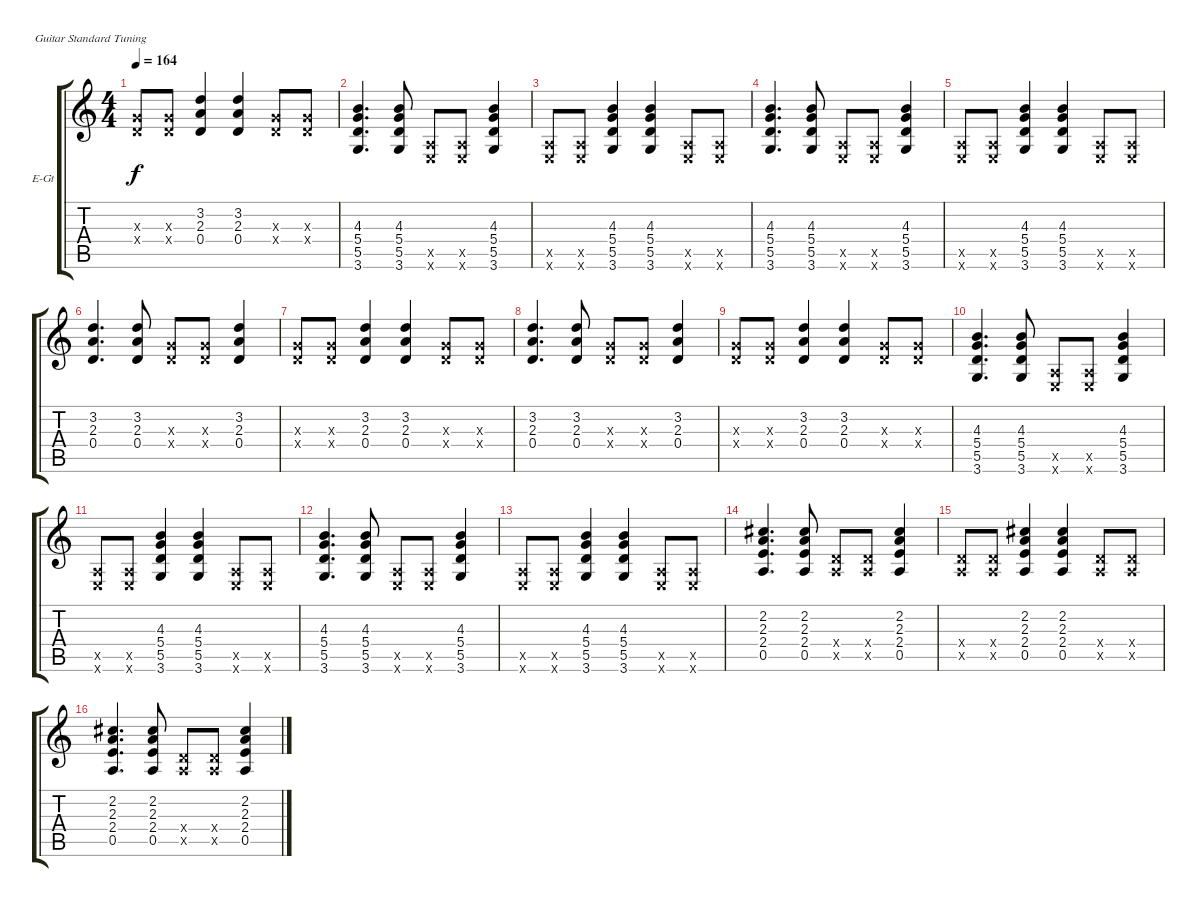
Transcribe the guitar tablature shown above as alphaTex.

\bracketExtendMode groupsimilarinstruments
\firstSystemTrackNameOrientation horizontal
\otherSystemsTrackNameOrientation horizontal
\track ("Guitar 4olo" "E-Gt") {instrument acousticgrandpiano}
\staff {score tabs}
\tuning (E4 B3 G3 D3 A2 E2)
\displaytranspose 12
\ts (4 4)
\tempo 164
\clef g2
\ks c
(0.3{x} 0.4{x}).8{dy f} (0.3{x} 0.4{x}).8 (3.2 2.3 0.4).4 (3.2 2.3 0.4).4 (0.3{x} 0.4{x}).8 (0.3{x} 0.4{x}).8 |
(4.3 5.4 5.5 3.6).4{d} (4.3 5.4 5.5 3.6).8 (0.5{x} 0.6{x}).8 (0.5{x} 0.6{x}).8 (4.3 5.4 5.5 3.6).4 |
(0.5{x} 0.6{x}).8 (0.5{x} 0.6{x}).8 (4.3 5.4 5.5 3.6).4 (4.3 5.4 5.5 3.6).4 (0.5{x} 0.6{x}).8 (0.5{x} 0.6{x}).8 |
(4.3 5.4 5.5 3.6).4{d} (4.3 5.4 5.5 3.6).8 (0.5{x} 0.6{x}).8 (0.5{x} 0.6{x}).8 (4.3 5.4 5.5 3.6).4 |
(0.5{x} 0.6{x}).8 (0.5{x} 0.6{x}).8 (4.3 5.4 5.5 3.6).4 (4.3 5.4 5.5 3.6).4 (0.5{x} 0.6{x}).8 (0.5{x} 0.6{x}).8 |
(3.2 2.3 0.4).4{d} (3.2 2.3 0.4).8 (0.3{x} 0.4{x}).8 (0.3{x} 0.4{x}).8 (3.2 2.3 0.4).4 |
(0.3{x} 0.4{x}).8 (0.3{x} 0.4{x}).8 (3.2 2.3 0.4).4 (3.2 2.3 0.4).4 (0.3{x} 0.4{x}).8 (0.3{x} 0.4{x}).8 |
(3.2 2.3 0.4).4{d} (3.2 2.3 0.4).8 (0.3{x} 0.4{x}).8 (0.3{x} 0.4{x}).8 (3.2 2.3 0.4).4 |
(0.3{x} 0.4{x}).8 (0.3{x} 0.4{x}).8 (3.2 2.3 0.4).4 (3.2 2.3 0.4).4 (0.3{x} 0.4{x}).8 (0.3{x} 0.4{x}).8 |
(4.3 5.4 5.5 3.6).4{d} (4.3 5.4 5.5 3.6).8 (0.5{x} 0.6{x}).8 (0.5{x} 0.6{x}).8 (4.3 5.4 5.5 3.6).4 |
(0.5{x} 0.6{x}).8 (0.5{x} 0.6{x}).8 (4.3 5.4 5.5 3.6).4 (4.3 5.4 5.5 3.6).4 (0.5{x} 0.6{x}).8 (0.5{x} 0.6{x}).8 |
(4.3 5.4 5.5 3.6).4{d} (4.3 5.4 5.5 3.6).8 (0.5{x} 0.6{x}).8 (0.5{x} 0.6{x}).8 (4.3 5.4 5.5 3.6).4 |
(0.5{x} 0.6{x}).8 (0.5{x} 0.6{x}).8 (4.3 5.4 5.5 3.6).4 (4.3 5.4 5.5 3.6).4 (0.5{x} 0.6{x}).8 (0.5{x} 0.6{x}).8 |
(2.2 2.3 2.4 0.5).4{d} (2.2 2.3 2.4 0.5).8 (0.4{x} 0.5{x}).8 (0.4{x} 0.5{x}).8 (2.2 2.3 2.4 0.5).4 |
(0.4{x} 0.5{x}).8 (0.4{x} 0.5{x}).8 (2.2 2.3 2.4 0.5).4 (2.2 2.3 2.4 0.5).4 (0.4{x} 0.5{x}).8 (0.4{x} 0.5{x}).8 |
(2.2 2.3 2.4 0.5).4{d} (2.2 2.3 2.4 0.5).8 (0.4{x} 0.5{x}).8 (0.4{x} 0.5{x}).8 (2.2 2.3 2.4 0.5).4
